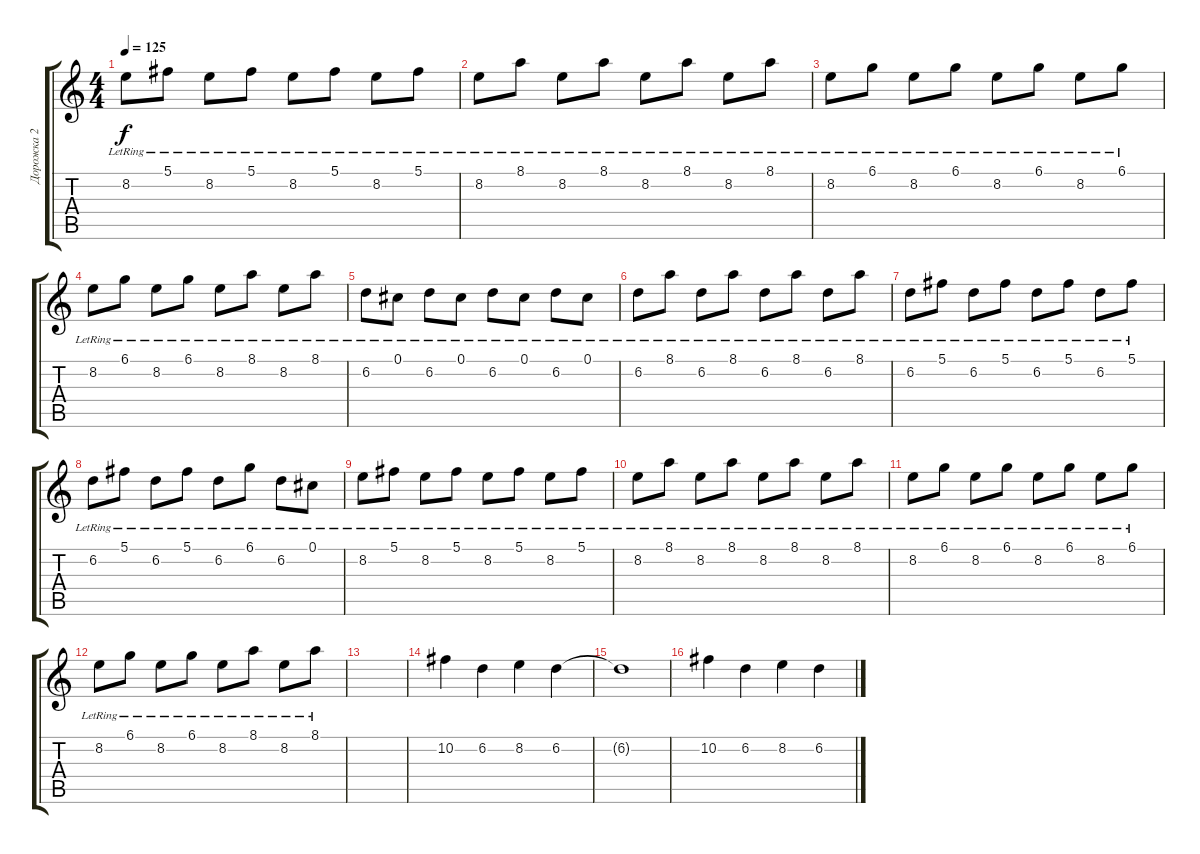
\track ("Дорожка 2" "Дорожка 2") {instrument electricguitarjazz}
\staff {score tabs}
\tuning (Db4 Ab3 E3 B2 Gb2 B1) {hide}
\ts (4 4)
\tempo 125
\clef g2
\ks c
8.2{lr}.8{dy f} 5.1{lr}.8 8.2{lr}.8 5.1{lr}.8 8.2{lr}.8 5.1{lr}.8 8.2{lr}.8 5.1{lr}.8 |
8.2{lr}.8 8.1{lr}.8 8.2{lr}.8 8.1{lr}.8 8.2{lr}.8 8.1{lr}.8 8.2{lr}.8 8.1{lr}.8 |
8.2{lr}.8 6.1{lr}.8 8.2{lr}.8 6.1{lr}.8 8.2{lr}.8 6.1{lr}.8 8.2{lr}.8 6.1{lr}.8 |
8.2{lr}.8 6.1{lr}.8 8.2{lr}.8 6.1{lr}.8 8.2{lr}.8 8.1{lr}.8 8.2{lr}.8 8.1{lr}.8 |
6.2{lr}.8{instrument electricguitarjazz} 0.1{lr}.8 6.2{lr}.8 0.1{lr}.8 6.2{lr}.8 0.1{lr}.8 6.2{lr}.8 0.1{lr}.8 |
6.2{lr}.8 8.1{lr}.8 6.2{lr}.8 8.1{lr}.8 6.2{lr}.8 8.1{lr}.8 6.2{lr}.8 8.1{lr}.8 |
6.2{lr}.8 5.1{lr}.8 6.2{lr}.8 5.1{lr}.8 6.2{lr}.8 5.1{lr}.8 6.2{lr}.8 5.1{lr}.8 |
6.2{lr}.8 5.1{lr}.8 6.2{lr}.8 5.1{lr}.8 6.2{lr}.8 6.1{lr}.8 6.2{lr}.8 0.1{lr}.8 |
8.2{lr}.8 5.1{lr}.8 8.2{lr}.8 5.1{lr}.8 8.2{lr}.8 5.1{lr}.8 8.2{lr}.8 5.1{lr}.8 |
8.2{lr}.8 8.1{lr}.8 8.2{lr}.8 8.1{lr}.8 8.2{lr}.8 8.1{lr}.8 8.2{lr}.8 8.1{lr}.8 |
8.2{lr}.8 6.1{lr}.8 8.2{lr}.8 6.1{lr}.8 8.2{lr}.8 6.1{lr}.8 8.2{lr}.8 6.1{lr}.8 |
8.2{lr}.8 6.1{lr}.8 8.2{lr}.8 6.1{lr}.8 8.2{lr}.8 8.1{lr}.8 8.2{lr}.8 8.1{lr}.8 |
|
10.2.4 6.2.4 8.2.4 6.2.4 |
6.2{t}.1 |
10.2.4 6.2.4 8.2.4 6.2.4
